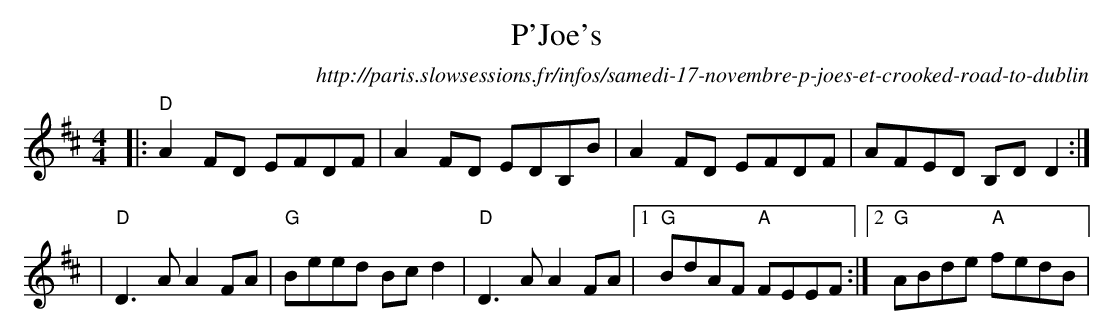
X:1
T: P'Joe's
O:http://paris.slowsessions.fr/infos/samedi-17-novembre-p-joes-et-crooked-road-to-dublin
M: 4/4
K: D
|:"D"A2 FD EFDF|A2 FD EDB,B|A2 FD EFDF|AFED B,D D2  :|
| "D"D3 A A2 FA|"G"Beed Bc d2|"D"D3 A A2 FA|1 "G"BdAF "A"FEEF:|2"G"ABde "A"fedB|
